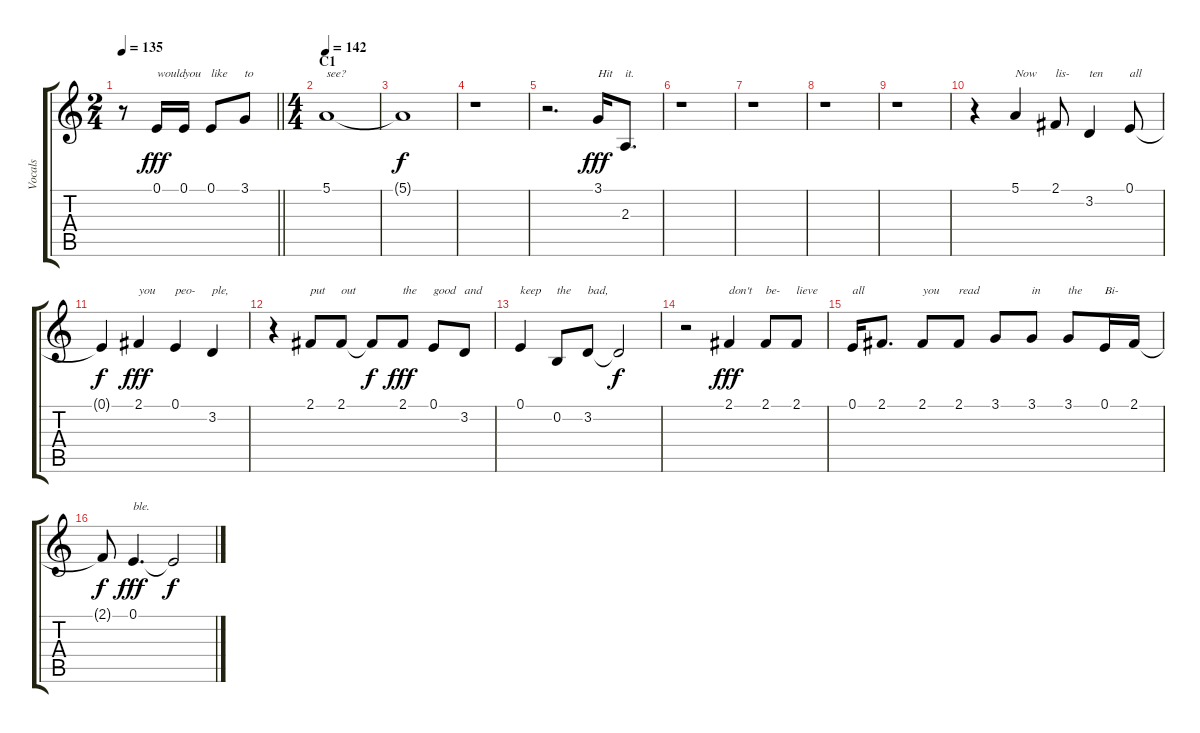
\track ("Vocals" "Vocals") {instrument lead6voice}
\staff {score tabs}
\tuning (E4 B3 G3 D3 A2 E2) {hide}
\ts (2 4)
\tempo 135
\clef g2
\barLineRight lightlight
\ks c
r.8{dy fff} 0.1.16{txt "would"} 0.1.16{txt "you"} 0.1.8{txt "like"} 3.1.8{txt "to"} |
\ts (4 4)
\section ("" "C1")
\tempo 142
5.1.1{txt "see?"} |
5.1{t}.1{dy f} |
r.1 |
r.2{d} 3.1.16{txt "Hit" dy fff} 2.3.8{d txt "it."} |
r.1 |
r.1 |
r.1 |
r.1 |
r.4 5.1.4{txt "Now"} 2.1.8{txt "lis-"} 3.2.4{txt "ten"} 0.1.8{txt "all"} |
0.1{t}.4{dy f} 2.1.4{txt "you" dy fff} 0.1.4{txt "peo-"} 3.2.4{txt "ple,"} |
r.4 2.1.8{txt "put"} 2.1.8{txt "out"} 2.1{t}.8{dy f} 2.1.8{txt "the" dy fff} 0.1.8{txt "good"} 3.2.8{txt "and"} |
0.1.4{txt "keep"} 0.2.8{txt "the"} 3.2.8{txt "bad,"} 3.2{t}.2{dy f} |
r.2 2.1.4{txt "don't" dy fff} 2.1.8{txt "be-"} 2.1.8{txt "lieve"} |
0.1.16{txt "all"} 2.1.8{d} 2.1.8{txt "you"} 2.1.8{txt "read"} 3.1.8 3.1.8{txt "in"} 3.1.8{txt "the"} 0.1.16{txt "Bi-"} 2.1.16 |
2.1{t}.8{dy f} 0.1.4{d txt "ble." dy fff} 0.1{t}.2{dy f}
